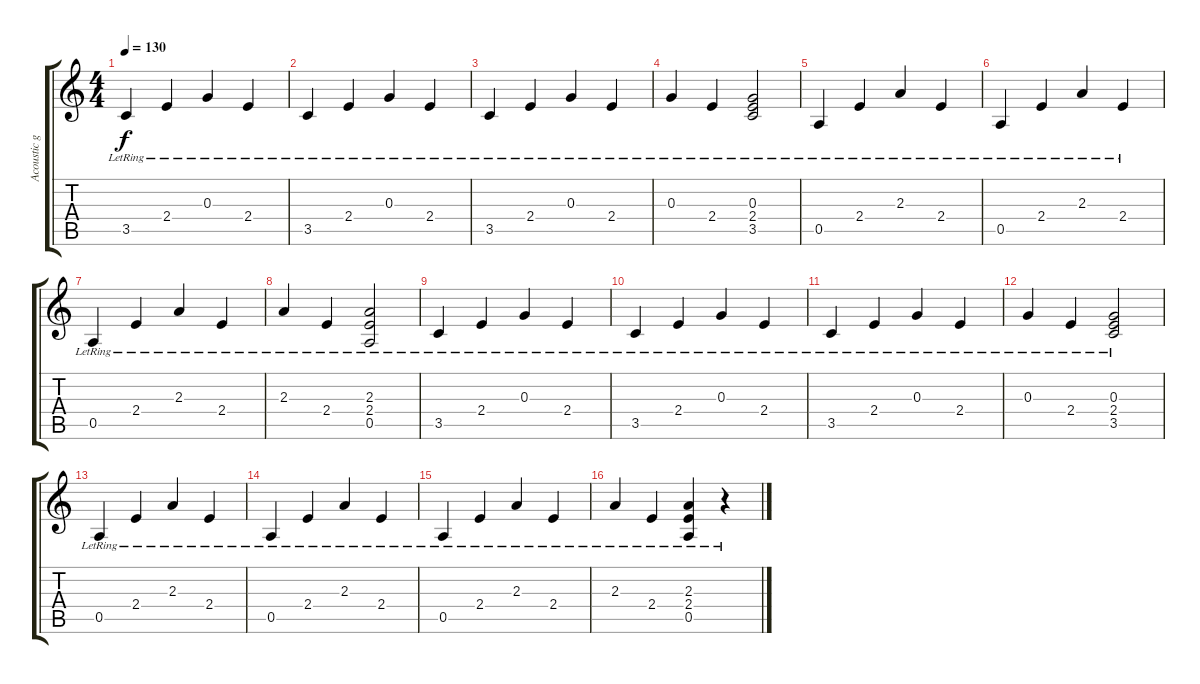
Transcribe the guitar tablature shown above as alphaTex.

\track ("Acoustic guitar" "Acoustic g") {instrument acousticguitarsteel}
\staff {score tabs}
\tuning (E4 B3 G3 D3 A2 E2) {hide}
\ts (4 4)
\tempo 130
\clef g2
\ks c
3.5{lr}.4{dy f} 2.4{lr}.4 0.3{lr}.4 2.4{lr}.4 |
3.5{lr}.4 2.4{lr}.4 0.3{lr}.4 2.4{lr}.4 |
3.5{lr}.4 2.4{lr}.4 0.3{lr}.4 2.4{lr}.4 |
0.3{lr}.4 2.4{lr}.4 (0.3{lr} 2.4{lr} 3.5{lr}).2 |
0.5{lr}.4 2.4{lr}.4 2.3{lr}.4 2.4{lr}.4 |
0.5{lr}.4 2.4{lr}.4 2.3{lr}.4 2.4{lr}.4 |
0.5{lr}.4 2.4{lr}.4 2.3{lr}.4 2.4{lr}.4 |
2.3{lr}.4 2.4{lr}.4 (2.3{lr} 2.4{lr} 0.5{lr}).2 |
3.5{lr}.4{instrument acousticguitarsteel} 2.4{lr}.4 0.3{lr}.4 2.4{lr}.4 |
3.5{lr}.4 2.4{lr}.4 0.3{lr}.4 2.4{lr}.4 |
3.5{lr}.4 2.4{lr}.4 0.3{lr}.4 2.4{lr}.4 |
0.3{lr}.4 2.4{lr}.4 (0.3{lr} 2.4{lr} 3.5{lr}).2 |
0.5{lr}.4 2.4{lr}.4 2.3{lr}.4 2.4{lr}.4 |
0.5{lr}.4 2.4{lr}.4 2.3{lr}.4 2.4{lr}.4 |
0.5{lr}.4 2.4{lr}.4 2.3{lr}.4 2.4{lr}.4 |
2.3{lr}.4 2.4{lr}.4 (2.3{lr} 2.4{lr} 0.5{lr}).4 r.4
